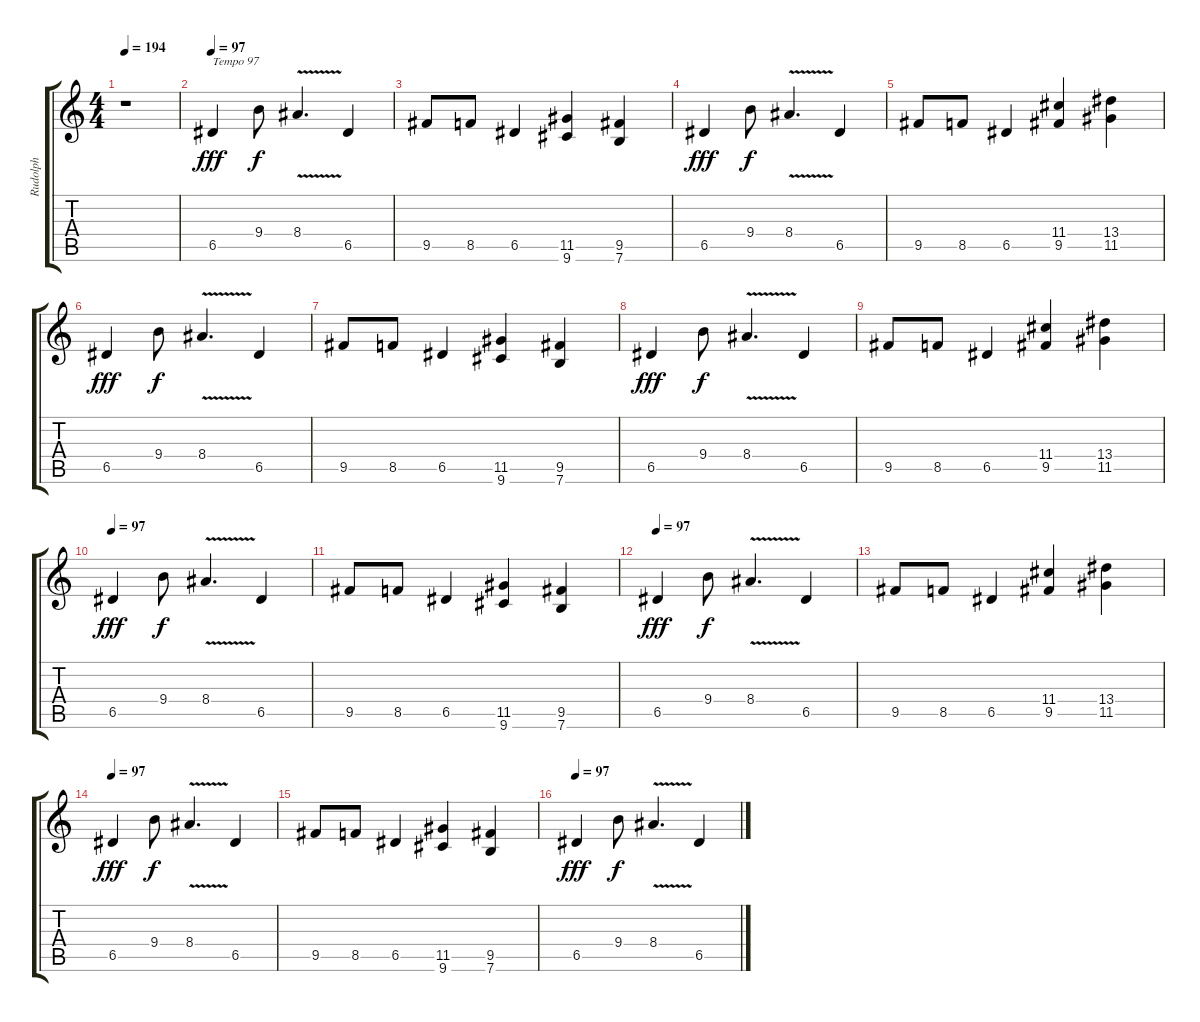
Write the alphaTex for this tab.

\track ("Rudolph" "Rudolph") {instrument distortionguitar}
\staff {score tabs}
\tuning (E4 B3 G3 D3 A2 E2) {hide}
\ts (4 4)
\tempo 194
\clef g2
\ks c
r.1{dy fff instrument distortionguitar} |
\tempo 97
6.5.4{txt "Tempo 97"} 9.4.8{dy f} 8.4{v}.4{d} 6.5.4 |
9.5.8 8.5.8 6.5.4 (11.5 9.6).4 (9.5 7.6).4 |
6.5.4{dy fff} 9.4.8{dy f} 8.4{v}.4{d} 6.5.4 |
9.5.8 8.5.8 6.5.4 (11.4 9.5).4 (13.4 11.5).4 |
6.5.4{dy fff} 9.4.8{dy f} 8.4{v}.4{d} 6.5.4 |
9.5.8 8.5.8 6.5.4 (11.5 9.6).4 (9.5 7.6).4 |
6.5.4{dy fff} 9.4.8{dy f} 8.4{v}.4{d} 6.5.4 |
9.5.8 8.5.8 6.5.4 (11.4 9.5).4 (13.4 11.5).4 |
\tempo 97
6.5.4{dy fff} 9.4.8{dy f} 8.4{v}.4{d} 6.5.4 |
9.5.8 8.5.8 6.5.4 (11.5 9.6).4 (9.5 7.6).4 |
\tempo 97
6.5.4{dy fff} 9.4.8{dy f} 8.4{v}.4{d} 6.5.4 |
9.5.8 8.5.8 6.5.4 (11.4 9.5).4 (13.4 11.5).4 |
\tempo 97
6.5.4{dy fff} 9.4.8{dy f} 8.4{v}.4{d} 6.5.4 |
9.5.8 8.5.8 6.5.4 (11.5 9.6).4 (9.5 7.6).4 |
\tempo 97
6.5.4{dy fff} 9.4.8{dy f} 8.4{v}.4{d} 6.5.4
